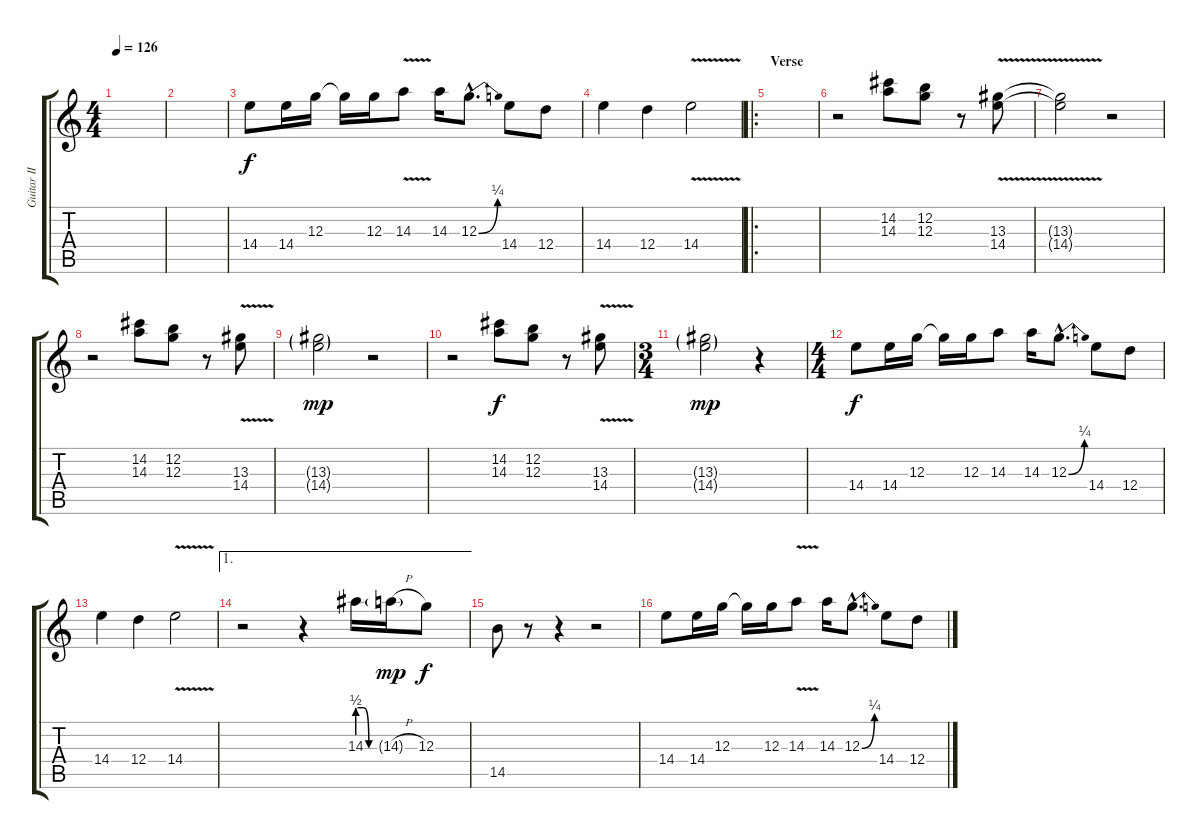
\track ("Guitar II" "Guitar II") {instrument distortionguitar}
\staff {score tabs}
\tuning (E4 B3 G3 D3 A2 E2) {hide}
\ts (4 4)
\tempo 126
\clef g2
\ks c
|
|
14.4.8 14.4.16 12.3.16 12.3{t}.16 12.3.16 14.3{v}.8 14.3.16 12.3{be (bend 0 0 60 1) hac}.8{d} 14.4.8 12.4.8 |
14.4.4 12.4.4 14.4{v}.2 |
\ro
\section ("" "Verse")
|
r.2 (14.2 14.3).8 (12.2 12.3).8 r.8 (13.3 14.4{v}).8 |
(13.3{t} 14.4{t}).2 r.2 |
r.2 (14.2 14.3).8 (12.2 12.3).8 r.8 (13.3 14.4{v}).8 |
(13.3{g} 14.4{g}).2{dy mp} r.2 |
r.2 (14.2 14.3).8{dy f} (12.2 12.3).8 r.8 (13.3 14.4{v}).8 |
\ts (3 4)
(13.3{g} 14.4{g}).2{dy mp} r.4 |
\ts (4 4)
14.4.8{dy f} 14.4.16 12.3.16 12.3{t}.16 12.3.16 14.3.8 14.3.16 12.3{be (bend 0 0 60 1) hac}.8{d} 14.4.8 12.4.8 |
14.4.4 12.4.4 14.4{v}.2 |
\ae 1
r.2 r.4 14.3{be (custom 0 2 20 2 40 0 60 0)}.16 14.3{h g}.16{dy mp} 12.3.8{dy f} |
14.5.8 r.8 r.4 r.2 |
14.4.8 14.4.16 12.3.16 12.3{t}.16 12.3.16 14.3{v}.8 14.3.16 12.3{be (bend 0 0 60 1) hac}.8{d} 14.4.8 12.4.8
